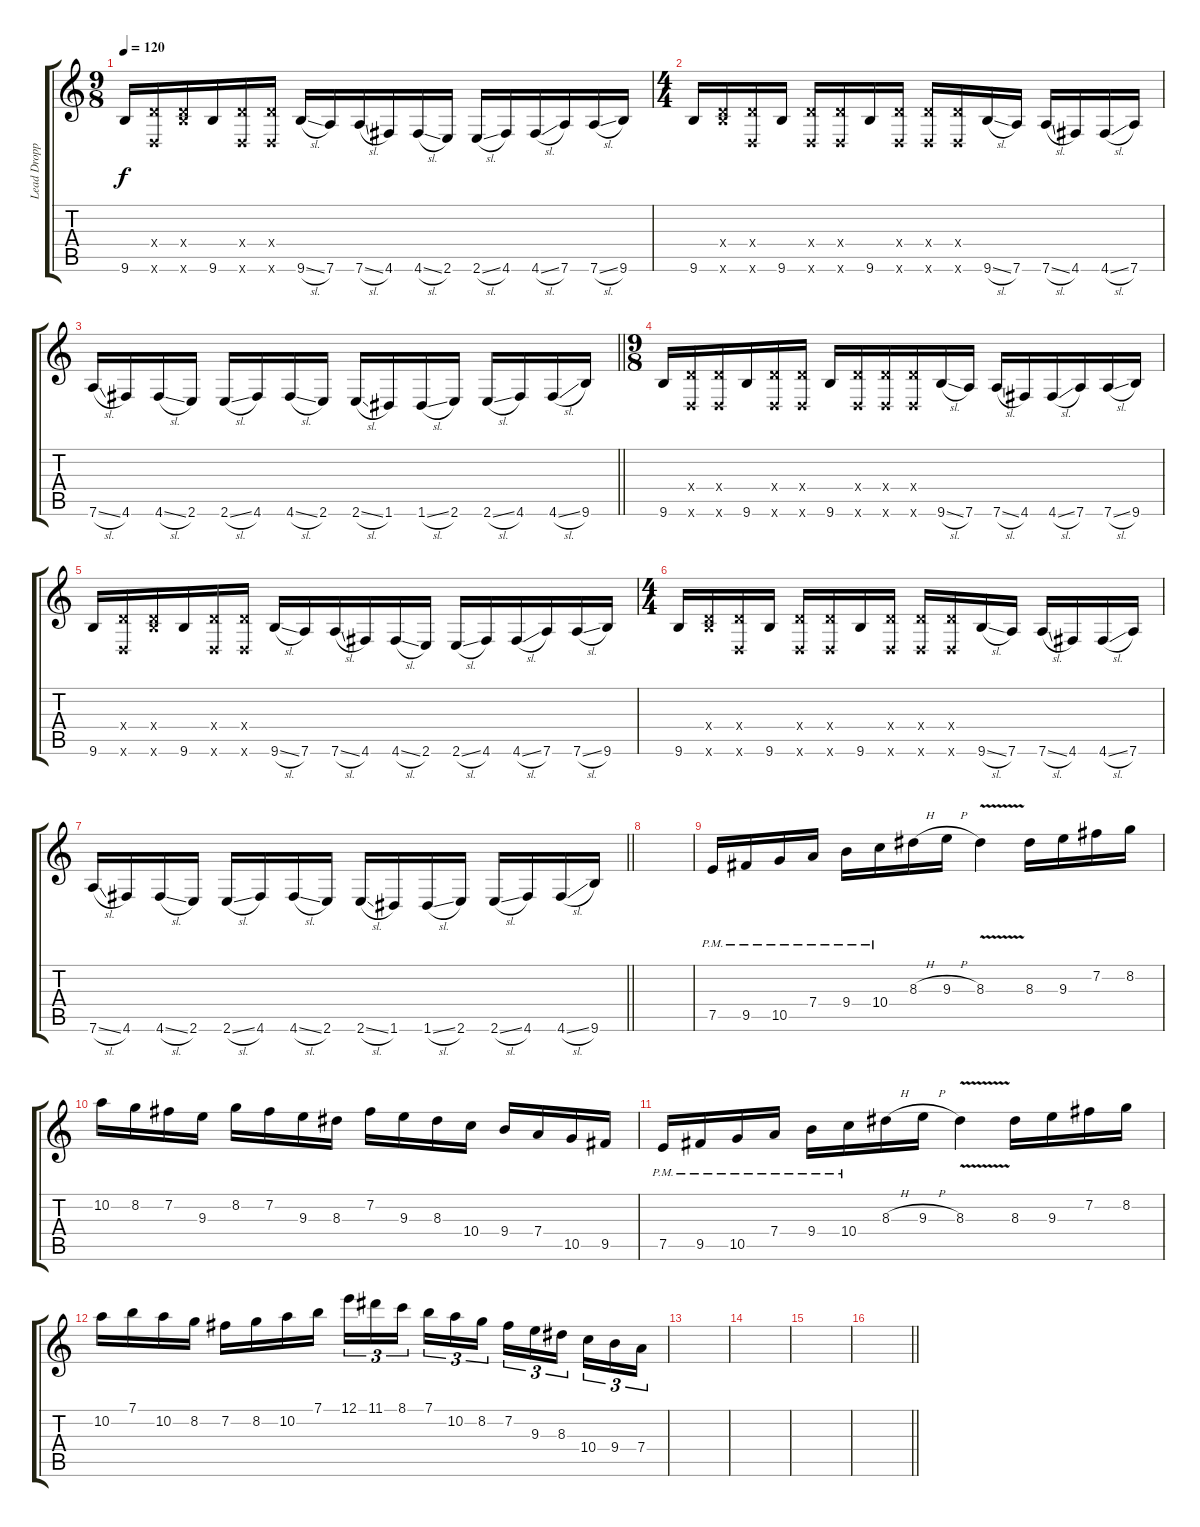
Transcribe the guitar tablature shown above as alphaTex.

\track ("Lead Dropped D " "Lead Dropp") {instrument distortionguitar}
\staff {score tabs}
\tuning (E4 B3 G3 D3 A2 D2) {hide}
\ts (9 8)
\tempo 120
\clef g2
\ks c
9.6.16{dy f} (0.4{x} 0.6{x}).16 (0.4{x} 9.6{x}).16 9.6.16 (0.4{x} 0.6{x}).16 (0.4{x} 0.6{x}).16 9.6{sl}.16 7.6.16 7.6{sl}.16 4.6.16 4.6{sl}.16 2.6.16 2.6{sl}.16 4.6.16 4.6{sl}.16 7.6.16 7.6{sl}.16 9.6.16 |
\ts (4 4)
9.6.16 (0.4{x} 9.6{x}).16 (0.4{x} 0.6{x}).16 9.6.16 (0.4{x} 0.6{x}).16 (0.4{x} 0.6{x}).16 9.6.16 (0.4{x} 0.6{x}).16 (0.4{x} 0.6{x}).16 (0.4{x} 0.6{x}).16 9.6{sl}.16 7.6.16 7.6{sl}.16 4.6.16 4.6{sl}.16 7.6.16 |
\barLineRight lightlight
7.6{sl}.16 4.6.16 4.6{sl}.16 2.6.16 2.6{sl}.16 4.6.16 4.6{sl}.16 2.6.16 2.6{sl}.16 1.6.16 1.6{sl}.16 2.6.16 2.6{sl}.16 4.6.16 4.6{sl}.16 9.6.16 |
\ts (9 8)
9.6.16{balance 8} (0.4{x} 0.6{x}).16 (0.4{x} 0.6{x}).16 9.6.16 (0.4{x} 0.6{x}).16 (0.4{x} 0.6{x}).16 9.6.16 (0.4{x} 0.6{x}).16 (0.4{x} 0.6{x}).16 (0.4{x} 0.6{x}).16 9.6{sl}.16 7.6.16 7.6{sl}.16 4.6.16 4.6{sl}.16 7.6.16 7.6{sl}.16 9.6.16 |
9.6.16 (0.4{x} 0.6{x}).16 (0.4{x} 9.6{x}).16 9.6.16 (0.4{x} 0.6{x}).16 (0.4{x} 0.6{x}).16 9.6{sl}.16 7.6.16 7.6{sl}.16 4.6.16 4.6{sl}.16 2.6.16 2.6{sl}.16 4.6.16 4.6{sl}.16 7.6.16 7.6{sl}.16 9.6.16 |
\ts (4 4)
9.6.16 (0.4{x} 9.6{x}).16 (0.4{x} 0.6{x}).16 9.6.16 (0.4{x} 0.6{x}).16 (0.4{x} 0.6{x}).16 9.6.16 (0.4{x} 0.6{x}).16 (0.4{x} 0.6{x}).16 (0.4{x} 0.6{x}).16 9.6{sl}.16 7.6.16 7.6{sl}.16 4.6.16 4.6{sl}.16 7.6.16 |
\barLineRight lightlight
7.6{sl}.16 4.6.16 4.6{sl}.16 2.6.16 2.6{sl}.16 4.6.16 4.6{sl}.16 2.6.16 2.6{sl}.16 1.6.16 1.6{sl}.16 2.6.16 2.6{sl}.16 4.6.16 4.6{sl}.16 9.6.16 |
|
7.5{pm}.16 9.5{pm}.16 10.5{pm}.16 7.4{pm}.16 9.4{pm}.16 10.4{pm}.16 8.3{h}.16 9.3{h}.16 8.3{v}.4 8.3.16 9.3.16 7.2.16 8.2.16 |
10.2.16 8.2.16 7.2.16 9.3.16 8.2.16 7.2.16 9.3.16 8.3.16 7.2.16 9.3.16 8.3.16 10.4.16 9.4.16 7.4.16 10.5.16 9.5.16 |
7.5{pm}.16 9.5{pm}.16 10.5{pm}.16 7.4{pm}.16 9.4{pm}.16 10.4{pm}.16 8.3{h}.16 9.3{h}.16 8.3{v}.4 8.3.16 9.3.16 7.2.16 8.2.16 |
10.2.16 7.1.16 10.2.16 8.2.16 7.2.16 8.2.16 10.2.16 7.1.16 12.1.16{tu (3 2)} 11.1.16{tu (3 2)} 8.1.16{tu (3 2) beam splitsecondary} 7.1.16{tu (3 2)} 10.2.16{tu (3 2)} 8.2.16{tu (3 2)} 7.2.16{tu (3 2)} 9.3.16{tu (3 2)} 8.3.16{tu (3 2) beam splitsecondary} 10.4.16{tu (3 2)} 9.4.16{tu (3 2)} 7.4.16{tu (3 2)} |
|
|
|
\barLineRight lightlight
